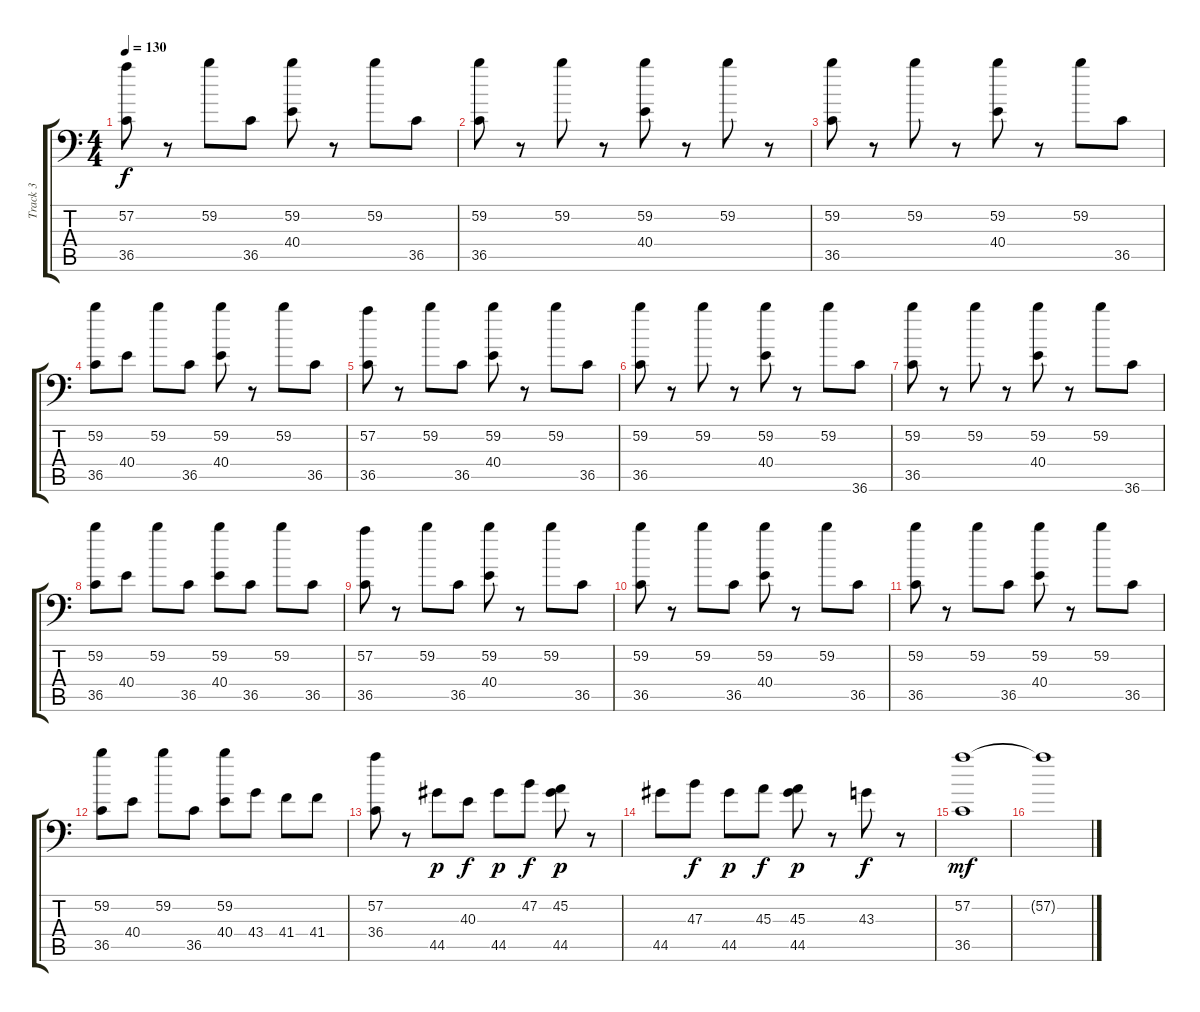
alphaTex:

\track ("Track 3" "Track 3") {instrument acousticgrandpiano}
\staff {score tabs}
\tuning (C-1 C-1 C-1 C-1 C-1 C-1) {hide}
\ts (4 4)
\tempo 130
\clef f4
\ks c
(57.2 36.5).8{dy f} r.8 59.2.8 36.5.8 (59.2 40.4).8 r.8 59.2.8 36.5.8 |
(59.2 36.5).8 r.8 59.2.8 r.8 (59.2 40.4).8 r.8 59.2.8 r.8 |
(59.2 36.5).8 r.8 59.2.8 r.8 (59.2 40.4).8 r.8 59.2.8 36.5.8 |
(59.2 36.5).8 40.4.8 59.2.8 36.5.8 (59.2 40.4).8 r.8 59.2.8 36.5.8 |
(57.2 36.5).8 r.8 59.2.8 36.5.8 (59.2 40.4).8 r.8 59.2.8 36.5.8 |
(59.2 36.5).8 r.8 59.2.8 r.8 (59.2 40.4).8 r.8 59.2.8 36.6.8 |
(59.2 36.5).8 r.8 59.2.8 r.8 (59.2 40.4).8 r.8 59.2.8 36.6.8 |
(59.2 36.5).8 40.4.8 59.2.8 36.5.8 (59.2 40.4).8 36.5.8 59.2.8 36.5.8 |
(57.2 36.5).8 r.8 59.2.8 36.5.8 (59.2 40.4).8 r.8 59.2.8 36.5.8 |
(59.2 36.5).8 r.8 59.2.8 36.5.8 (59.2 40.4).8 r.8 59.2.8 36.5.8 |
(59.2 36.5).8 r.8 59.2.8 36.5.8 (59.2 40.4).8 r.8 59.2.8 36.5.8 |
(59.2 36.5).8 40.4.8 59.2.8 36.5.8 (59.2 40.4).8 43.4.8 41.4.8 41.4.8 |
(57.2 36.4).8 r.8 44.5.8{dy p} 40.3.8{dy f} 44.5.8{dy p} 47.2.8{dy f} (45.2 44.5).8{dy p} r.8 |
44.5.8 47.3.8{dy f} 44.5.8{dy p} 45.3.8{dy f} (45.3 44.5).8{dy p} r.8 43.3.8{dy f} r.8 |
(57.2 36.5).1{dy mf} |
57.2{t}.1
